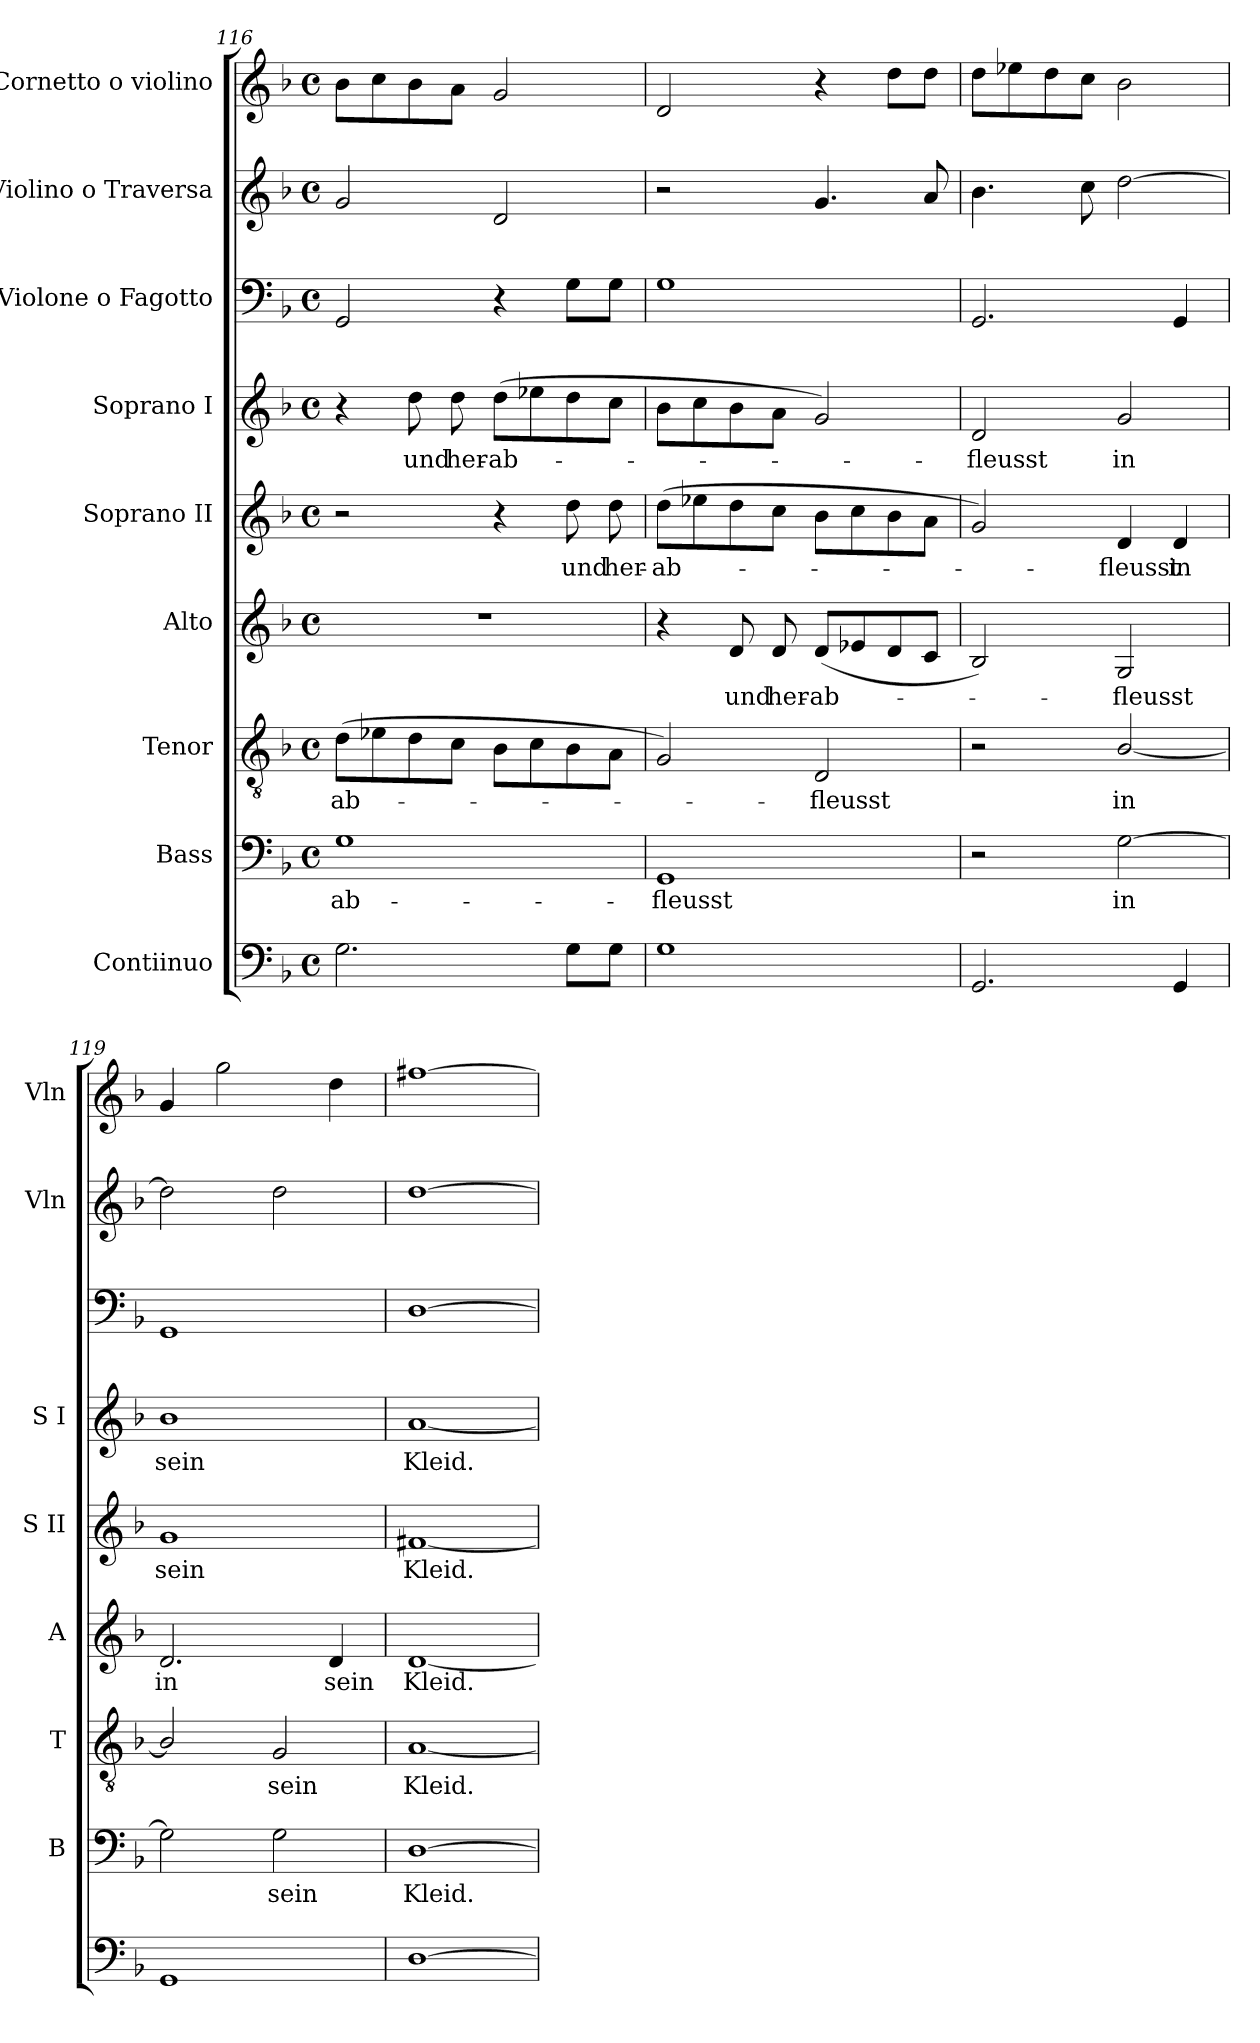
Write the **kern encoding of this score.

**kern	**kern	**text	**kern	**text	**kern	**text	**kern	**text	**kern	**text	**kern	**kern	**kern
*part9	*part8	*part8	*part7	*part7	*part6	*part6	*part5	*part5	*part4	*part4	*part3	*part2	*part1
*staff9	*staff8	*staff8	*staff7	*staff7	*staff6	*staff6	*staff5	*staff5	*staff4	*staff4	*staff3	*staff2	*staff1
*I"Contiinuo	*I"Bass	*	*I"Tenor	*	*I"Alto	*	*I"Soprano II	*	*I"Soprano I	*	*I"Violone o Fagotto	*I"Violino o Traversa	*I"Cornetto o violino
*	*I'B	*	*I'T	*	*I'A	*	*I'S II	*	*I'S I	*	*	*I'Vln	*I'Vln
*clefF4	*clefF4	*	*clefGv2	*	*clefG2	*	*clefG2	*	*clefG2	*	*clefF4	*clefG2	*clefG2
*k[b-]	*k[b-]	*	*k[b-]	*	*k[b-]	*	*k[b-]	*	*k[b-]	*	*k[b-]	*k[b-]	*k[b-]
*F:	*F:	*	*F:	*	*F:	*	*F:	*	*F:	*	*F:	*F:	*F:
*M4/4	*M4/4	*	*M4/4	*	*M4/4	*	*M4/4	*	*M4/4	*	*M4/4	*M4/4	*M4/4
*met(c)	*met(c)	*	*met(c)	*	*met(c)	*	*met(c)	*	*met(c)	*	*met(c)	*met(c)	*met(c)
=116	=116	=116	=116	=116	=116	=116	=116	=116	=116	=116	=116	=116	=116
!	!	!LO:LY:b	!	!LO:LY:b	!	!	!	!	!	!	!	!	!
2.G	1G	-ab-	(>8dL	-ab-	1r	.	2r	.	4r	.	2GG	2g	8b-L
.	.	.	8e-X	.	.	.	.	.	.	.	.	.	8cc
!	!	!	!	!	!	!	!	!	!	!LO:LY:b	!	!	!
.	.	.	8d	.	.	.	.	.	8dd	und	.	.	8b-
!	!	!	!	!	!	!	!	!	!	!LO:LY:b	!	!	!
.	.	.	8cJ	.	.	.	.	.	8dd	her-	.	.	8aJ
!	!	!	!	!	!	!	!	!	!	!LO:LY:b	!	!	!
.	.	.	8B-L	.	.	.	4r	.	(>8ddL	-ab-	4r	2d	2g
.	.	.	8c	.	.	.	.	.	8ee-X	.	.	.	.
!	!	!	!	!	!	!	!	!LO:LY:b	!	!	!	!	!
8GL	.	.	8B-	.	.	.	8dd	und	8dd	.	8GL	.	.
!	!	!	!	!	!	!	!	!LO:LY:b	!	!	!	!	!
8GJ	.	.	8AJ	.	.	.	8dd	her-	8ccJ	.	8GJ	.	.
=117	=117	=117	=117	=117	=117	=117	=117	=117	=117	=117	=117	=117	=117
!	!	!LO:LY:b	!	!	!	!	!	!LO:LY:b	!	!	!	!	!
1G	1GG	-fleusst	2G)	.	4r	.	(>8ddL	-ab-	8b-L	.	1G	2r	2d
.	.	.	.	.	.	.	8ee-X	.	8cc	.	.	.	.
!	!	!	!	!	!	!LO:LY:b	!	!	!	!	!	!	!
.	.	.	.	.	8d	und	8dd	.	8b-	.	.	.	.
!	!	!	!	!	!	!LO:LY:b	!	!	!	!	!	!	!
.	.	.	.	.	8d	her-	8ccJ	.	8aJ	.	.	.	.
!	!	!	!	!LO:LY:b	!	!LO:LY:b	!	!	!	!	!	!	!
.	.	.	2D	fleusst	(<8dL	-ab-	8b-L	.	2g)	.	.	4.g	4r
.	.	.	.	.	8e-X	.	8cc	.	.	.	.	.	.
.	.	.	.	.	8d	.	8b-	.	.	.	.	.	8ddL
.	.	.	.	.	8cJ	.	8aJ	.	.	.	.	8a	8ddJ
=118	=118	=118	=118	=118	=118	=118	=118	=118	=118	=118	=118	=118	=118
!	!	!	!	!	!	!	!	!	!	!LO:LY:b	!	!	!
2.GG	2r	.	2r	.	2B-)	.	2g)	.	2d	fleusst	2.GG	4.b-	8ddL
.	.	.	.	.	.	.	.	.	.	.	.	.	8ee-X
.	.	.	.	.	.	.	.	.	.	.	.	.	8dd
.	.	.	.	.	.	.	.	.	.	.	.	8cc	8ccJ
!	!	!LO:LY:b	!	!LO:LY:b	!	!LO:LY:b	!	!LO:LY:b	!	!LO:LY:b	!	!	!
.	[2G	in	[2B-/	in	2G	fleusst	4d	fleusst	2g	in	.	[2dd	2b-
!	!	!	!	!	!	!	!	!LO:LY:b	!	!	!	!	!
4GG	.	.	.	.	.	.	4d	in	.	.	4GG	.	.
=119	=119	=119	=119	=119	=119	=119	=119	=119	=119	=119	=119	=119	=119
!	!	!	!	!	!	!LO:LY:b	!	!LO:LY:b	!	!LO:LY:b	!	!	!
1GG	2G]	.	2B-/]	.	2.d	in	1g	sein	1b-	sein	1GG	2dd]	4g
.	.	.	.	.	.	.	.	.	.	.	.	.	2gg
!	!	!LO:LY:b	!	!LO:LY:b	!	!	!	!	!	!	!	!	!
.	2G	sein	2G	sein	.	.	.	.	.	.	.	2dd	.
!	!	!	!	!	!	!LO:LY:b	!	!	!	!	!	!	!
.	.	.	.	.	4d	sein	.	.	.	.	.	.	4dd
=120	=120	=120	=120	=120	=120	=120	=120	=120	=120	=120	=120	=120	=120
!	!	!LO:LY:b	!	!LO:LY:b	!	!LO:LY:b	!	!LO:LY:b	!	!LO:LY:b	!	!	!
[1D	[1D	Kleid.	[1A	Kleid.	[1d	Kleid.	[1f#X	Kleid.	[1a	Kleid.	[1D	[1dd	[1ff#X
=	=	=	=	=	=	=	=	=	=	=	=	=	=
*-	*-	*-	*-	*-	*-	*-	*-	*-	*-	*-	*-	*-	*-
